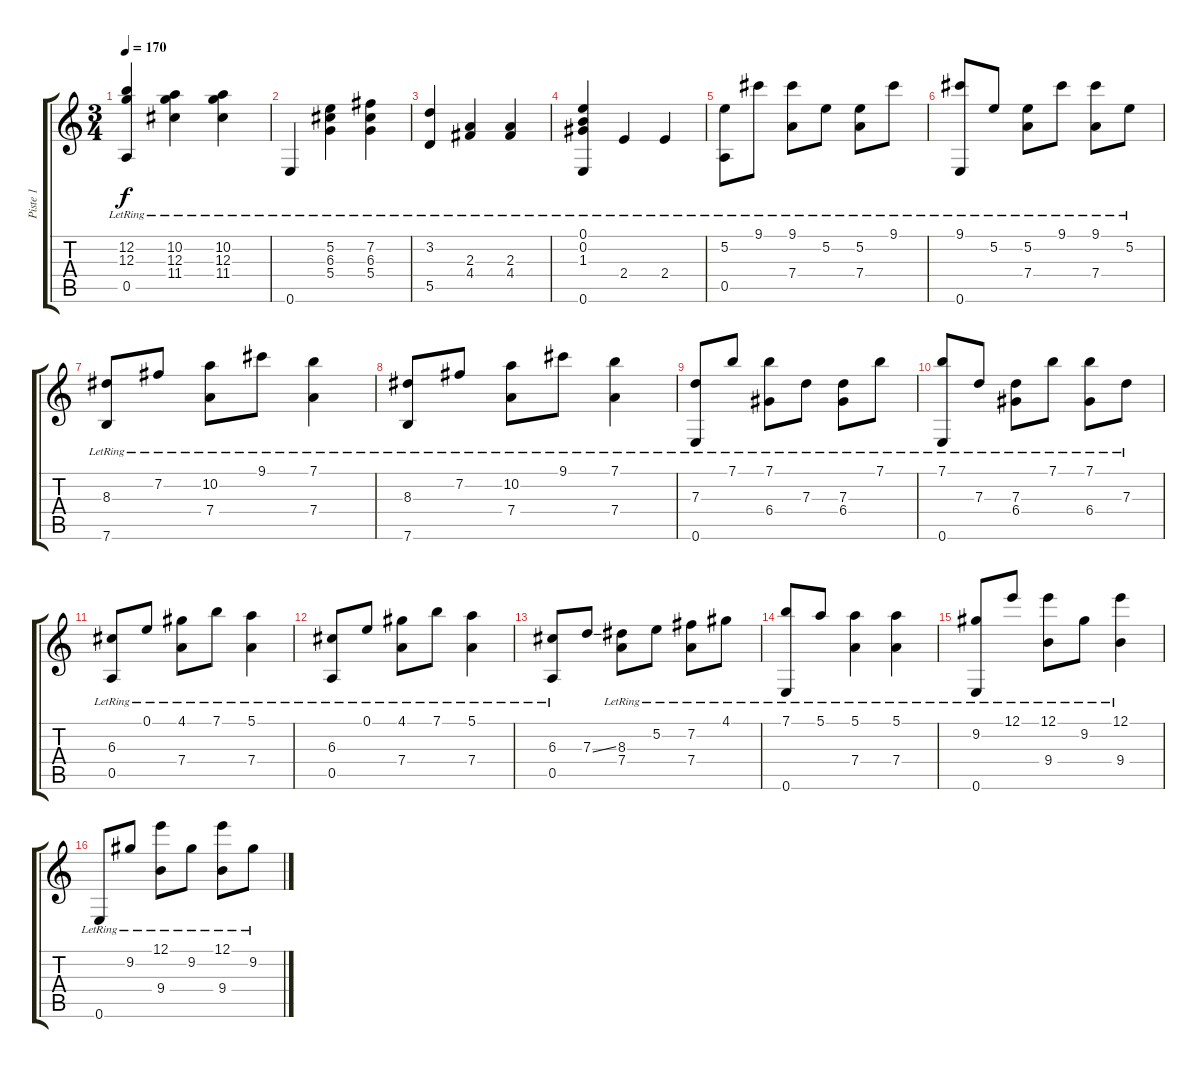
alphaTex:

\track ("Piste 1" "Piste 1") {instrument acousticguitarnylon}
\staff {score tabs}
\tuning (E4 B3 G3 D3 A2 E2) {hide}
\ts (3 4)
\tempo 170
\clef g2
\ks c
(12.2{lr} 12.3{lr} 0.5{lr}).4{dy f} (10.2{lr} 12.3{lr} 11.4{lr}).4 (10.2{lr} 12.3{lr} 11.4{lr}).4 |
0.6{lr}.4 (5.2{lr} 6.3{lr} 5.4{lr}).4 (7.2{lr} 6.3{lr} 5.4{lr}).4 |
(3.2{lr} 5.5{lr}).4 (2.3{lr} 4.4{lr}).4 (2.3{lr} 4.4{lr}).4 |
(0.1{lr} 0.2{lr} 1.3{lr} 0.6{lr}).4 2.4{lr}.4 2.4{lr}.4 |
(5.2{lr} 0.5{lr}).8 9.1{lr}.8 (9.1{lr} 7.4{lr}).8 5.2{lr}.8 (5.2{lr} 7.4{lr}).8 9.1{lr}.8 |
(9.1{lr} 0.6{lr}).8 5.2{lr}.8 (5.2{lr} 7.4{lr}).8 9.1{lr}.8 (9.1{lr} 7.4{lr}).8 5.2{lr}.8 |
(8.3{lr} 7.6{lr}).8 7.2{lr}.8 (10.2{lr} 7.4{lr}).8 9.1{lr}.8 (7.1{lr} 7.4{lr}).4 |
(8.3{lr} 7.6{lr}).8 7.2{lr}.8 (10.2{lr} 7.4{lr}).8 9.1{lr}.8 (7.1{lr} 7.4{lr}).4 |
(7.3{lr} 0.6{lr}).8 7.1{lr}.8 (7.1{lr} 6.4{lr}).8 7.3{lr}.8 (7.3{lr} 6.4{lr}).8 7.1{lr}.8 |
(7.1{lr} 0.6{lr}).8 7.3{lr}.8 (7.3{lr} 6.4{lr}).8 7.1{lr}.8 (7.1{lr} 6.4{lr}).8 7.3{lr}.8 |
(6.3{lr} 0.5{lr}).8 0.1{lr}.8 (4.1{lr} 7.4{lr}).8 7.1{lr}.8 (5.1{lr} 7.4{lr}).4 |
(6.3{lr} 0.5{lr}).8 0.1{lr}.8 (4.1{lr} 7.4{lr}).8 7.1{lr}.8 (5.1{lr} 7.4{lr}).4 |
(6.3{lr} 0.5{lr}).8 7.3{ss}.8 (8.3{lr} 7.4{lr}).8 5.2{lr}.8 (7.2{lr} 7.4{lr}).8 4.1{lr}.8 |
(7.1{lr} 0.6{lr}).8 5.1{lr}.8 (5.1{lr} 7.4{lr}).4 (5.1{lr} 7.4{lr}).4 |
(9.2{lr} 0.6{lr}).8 12.1{lr}.8 (12.1{lr} 9.4{lr}).8 9.2{lr}.8 (12.1{lr} 9.4{lr}).4 |
0.6{lr}.8 9.2{lr}.8 (12.1{lr} 9.4{lr}).8 9.2{lr}.8 (12.1{lr} 9.4{lr}).8 9.2{lr}.8
